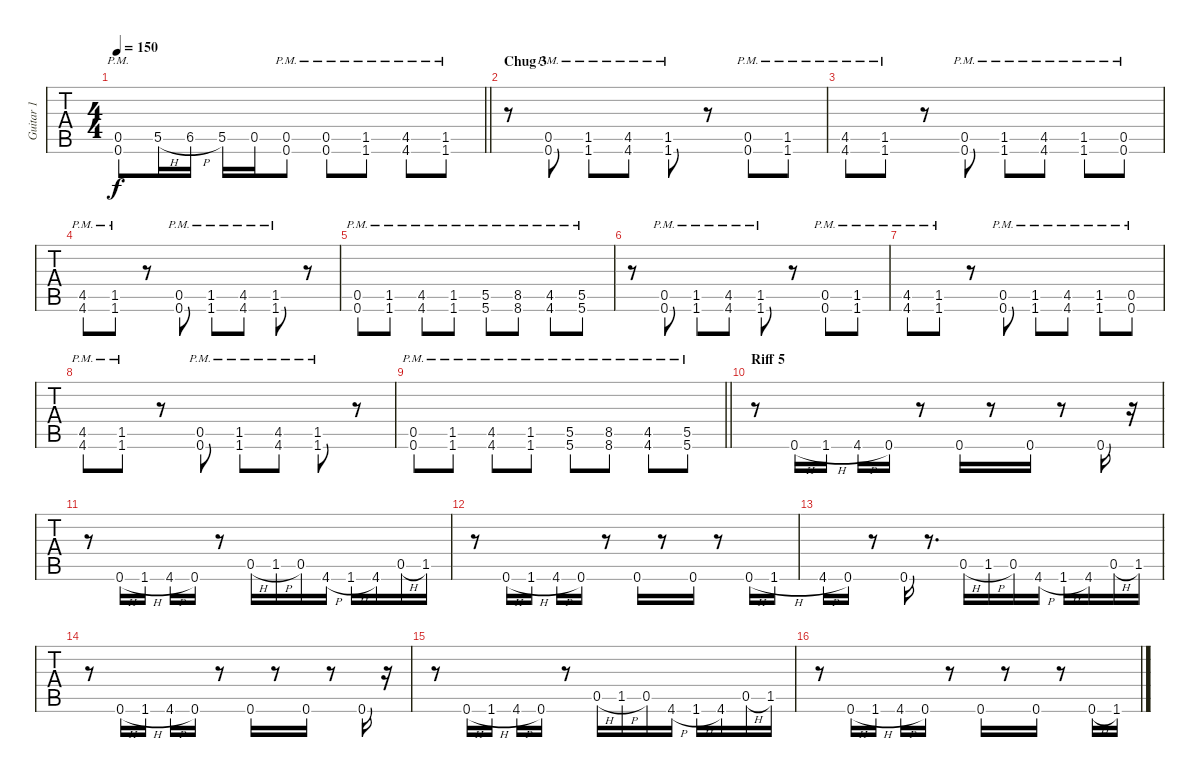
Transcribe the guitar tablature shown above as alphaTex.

\track ("Guitar 1" "Guitar 1") {instrument overdrivenguitar}
\staff {tabs}
\tuning (D4 A3 F3 C3 G2 C2) {hide}
\ts (4 4)
\tempo 150
\clef g2
\barLineRight lightlight
\ks c
(0.5{pm} 0.6).8{dy f} 5.5{h}.16 6.5{h}.16 5.5.16 0.5.16 (0.5{pm} 0.6).8 (0.5{pm} 0.6{pm}).8 (1.5{pm} 1.6{pm}).8 (4.5{pm} 4.6{pm}).8 (1.5{pm} 1.6{pm}).8 |
\section ("" "Chug 3")
r.8 (0.5{pm} 0.6{pm}).8 (1.5{pm} 1.6{pm}).8 (4.5{pm} 4.6{pm}).8 (1.5{pm} 1.6{pm}).8 r.8 (0.5{pm} 0.6{pm}).8 (1.5{pm} 1.6{pm}).8 |
(4.5{pm} 4.6{pm}).8 (1.5{pm} 1.6{pm}).8 r.8 (0.5{pm} 0.6{pm}).8 (1.5{pm} 1.6{pm}).8 (4.5{pm} 4.6{pm}).8 (1.5{pm} 1.6{pm}).8 (0.5{pm} 0.6{pm}).8 |
(4.5{pm} 4.6{pm}).8 (1.5{pm} 1.6{pm}).8 r.8 (0.5{pm} 0.6{pm}).8 (1.5{pm} 1.6{pm}).8 (4.5{pm} 4.6{pm}).8 (1.5{pm} 1.6{pm}).8 r.8 |
(0.5{pm} 0.6{pm}).8 (1.5{pm} 1.6{pm}).8 (4.5{pm} 4.6{pm}).8 (1.5{pm} 1.6{pm}).8 (5.5{pm} 5.6{pm}).8 (8.5{pm} 8.6{pm}).8 (4.5{pm} 4.6{pm}).8 (5.5{pm} 5.6{pm}).8 |
r.8 (0.5{pm} 0.6{pm}).8 (1.5{pm} 1.6{pm}).8 (4.5{pm} 4.6{pm}).8 (1.5{pm} 1.6{pm}).8 r.8 (0.5{pm} 0.6{pm}).8 (1.5{pm} 1.6{pm}).8 |
(4.5{pm} 4.6{pm}).8 (1.5{pm} 1.6{pm}).8 r.8 (0.5{pm} 0.6{pm}).8 (1.5{pm} 1.6{pm}).8 (4.5{pm} 4.6{pm}).8 (1.5{pm} 1.6{pm}).8 (0.5{pm} 0.6{pm}).8 |
(4.5{pm} 4.6{pm}).8 (1.5{pm} 1.6{pm}).8 r.8 (0.5{pm} 0.6{pm}).8 (1.5{pm} 1.6{pm}).8 (4.5{pm} 4.6{pm}).8 (1.5{pm} 1.6{pm}).8 r.8 |
\barLineRight lightlight
(0.5{pm} 0.6{pm}).8 (1.5{pm} 1.6{pm}).8 (4.5{pm} 4.6{pm}).8 (1.5{pm} 1.6{pm}).8 (5.5{pm} 5.6{pm}).8 (8.5{pm} 8.6{pm}).8 (4.5{pm} 4.6{pm}).8 (5.5{pm} 5.6{pm}).8 |
\section ("" "Riff 5")
r.8 0.6{h}.16 1.6{h}.16 4.6{h}.16 0.6.16 r.8 0.6.16 r.8 0.6.16 r.8 0.6.16 r.16 |
r.8 0.6{h}.16 1.6{h}.16 4.6{h}.16 0.6.16 r.8 0.5{h}.16 1.5{h}.16 0.5.16 4.6{h}.16 1.6{h}.16 4.6.16 0.5{h}.16 1.5.16 |
r.8 0.6{h}.16 1.6{h}.16 4.6{h}.16 0.6.16 r.8 0.6.16 r.8 0.6.16 r.8 0.6{h}.16 1.6{h}.16 |
4.6{h}.16 0.6.16 r.8 0.6.16 r.8{d} 0.5{h}.16 1.5{h}.16 0.5.16 4.6{h}.16 1.6{h}.16 4.6.16 0.5{h}.16 1.5.16 |
r.8 0.6{h}.16 1.6{h}.16 4.6{h}.16 0.6.16 r.8 0.6.16 r.8 0.6.16 r.8 0.6.16 r.16 |
r.8 0.6{h}.16 1.6{h}.16 4.6{h}.16 0.6.16 r.8 0.5{h}.16 1.5{h}.16 0.5.16 4.6{h}.16 1.6{h}.16 4.6.16 0.5{h}.16 1.5.16 |
r.8 0.6{h}.16 1.6{h}.16 4.6{h}.16 0.6.16 r.8 0.6.16 r.8 0.6.16 r.8 0.6{h}.16 1.6{h}.16
